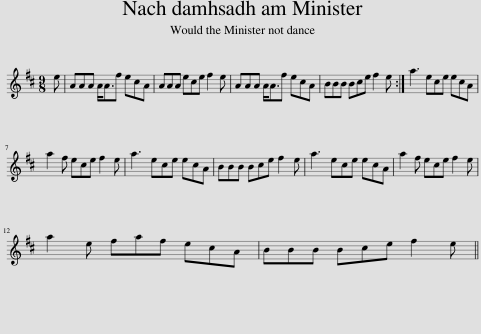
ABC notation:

X:1
L:1/8
M:9/8
I:linebreak $
K:D
V:1 treble
V:1
 e | AAA A<Af ecA | AAA ece f2 e | AAA A<Af ecA | BBB Bce f2 e :| %5
 a3 ece ecA |$ a2 f ece f2 e | a3 ece ecA | BBB Bce f2 e | a3 ece ecA | %10
 a2 f ece f2 e |$ a2 e faf ecA | BBB Bce f2 e || %13
